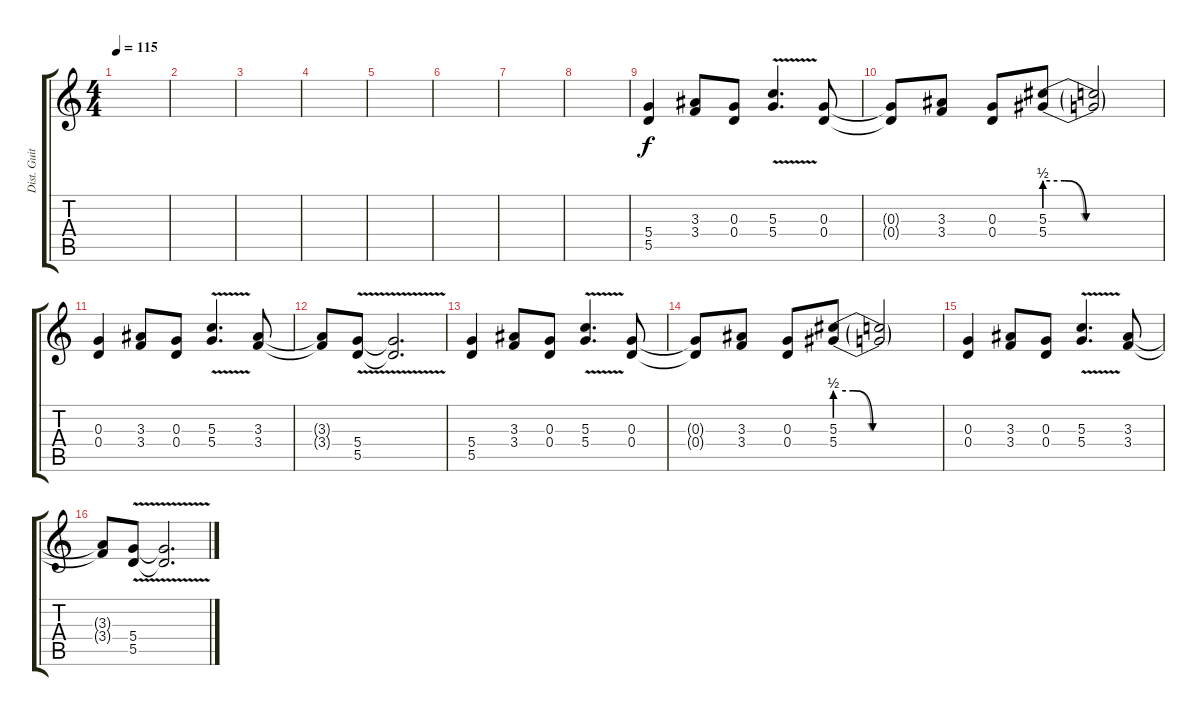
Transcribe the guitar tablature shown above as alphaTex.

\track ("Dist. Guitar 2" "Dist. Guit") {instrument distortionguitar}
\staff {score tabs}
\tuning (E4 B3 G3 D3 A2 E2) {hide}
\ts (4 4)
\tempo 115
\clef g2
\ks c
|
|
|
|
|
|
|
|
(5.4 5.5).4 (3.3 3.4).8 (0.3 0.4).8 (5.3{v} 5.4{v}).4{d} (0.3 0.4).8 |
(0.3{t} 0.4{t}).8 (3.3 3.4).8 (0.3 0.4).8 (5.3{be (custom 0 2 10 2 21 0 60 0)} 5.4{be (custom 0 2 10 2 20 0 60 0)}).8 (5.3{t} 5.4{t}).2 |
(0.3 0.4).4 (3.3 3.4).8 (0.3 0.4).8 (5.3{v} 5.4).4{d} (3.3 3.4).8 |
(3.3{t} 3.4{t}).8 (5.4 5.5{v}).8 (5.4{t} 5.5{t}).2{d} |
(5.4 5.5).4 (3.3 3.4).8 (0.3 0.4).8 (5.3{v} 5.4{v}).4{d} (0.3 0.4).8 |
(0.3{t} 0.4{t}).8 (3.3 3.4).8 (0.3 0.4).8 (5.3{be (custom 0 2 10 2 21 0 60 0)} 5.4{be (custom 0 2 10 2 20 0 60 0)}).8 (5.3{t} 5.4{t}).2 |
(0.3 0.4).4 (3.3 3.4).8 (0.3 0.4).8 (5.3{v} 5.4).4{d} (3.3 3.4).8 |
(3.3{t} 3.4{t}).8 (5.4 5.5{v}).8 (5.4{t} 5.5{t}).2{d}
